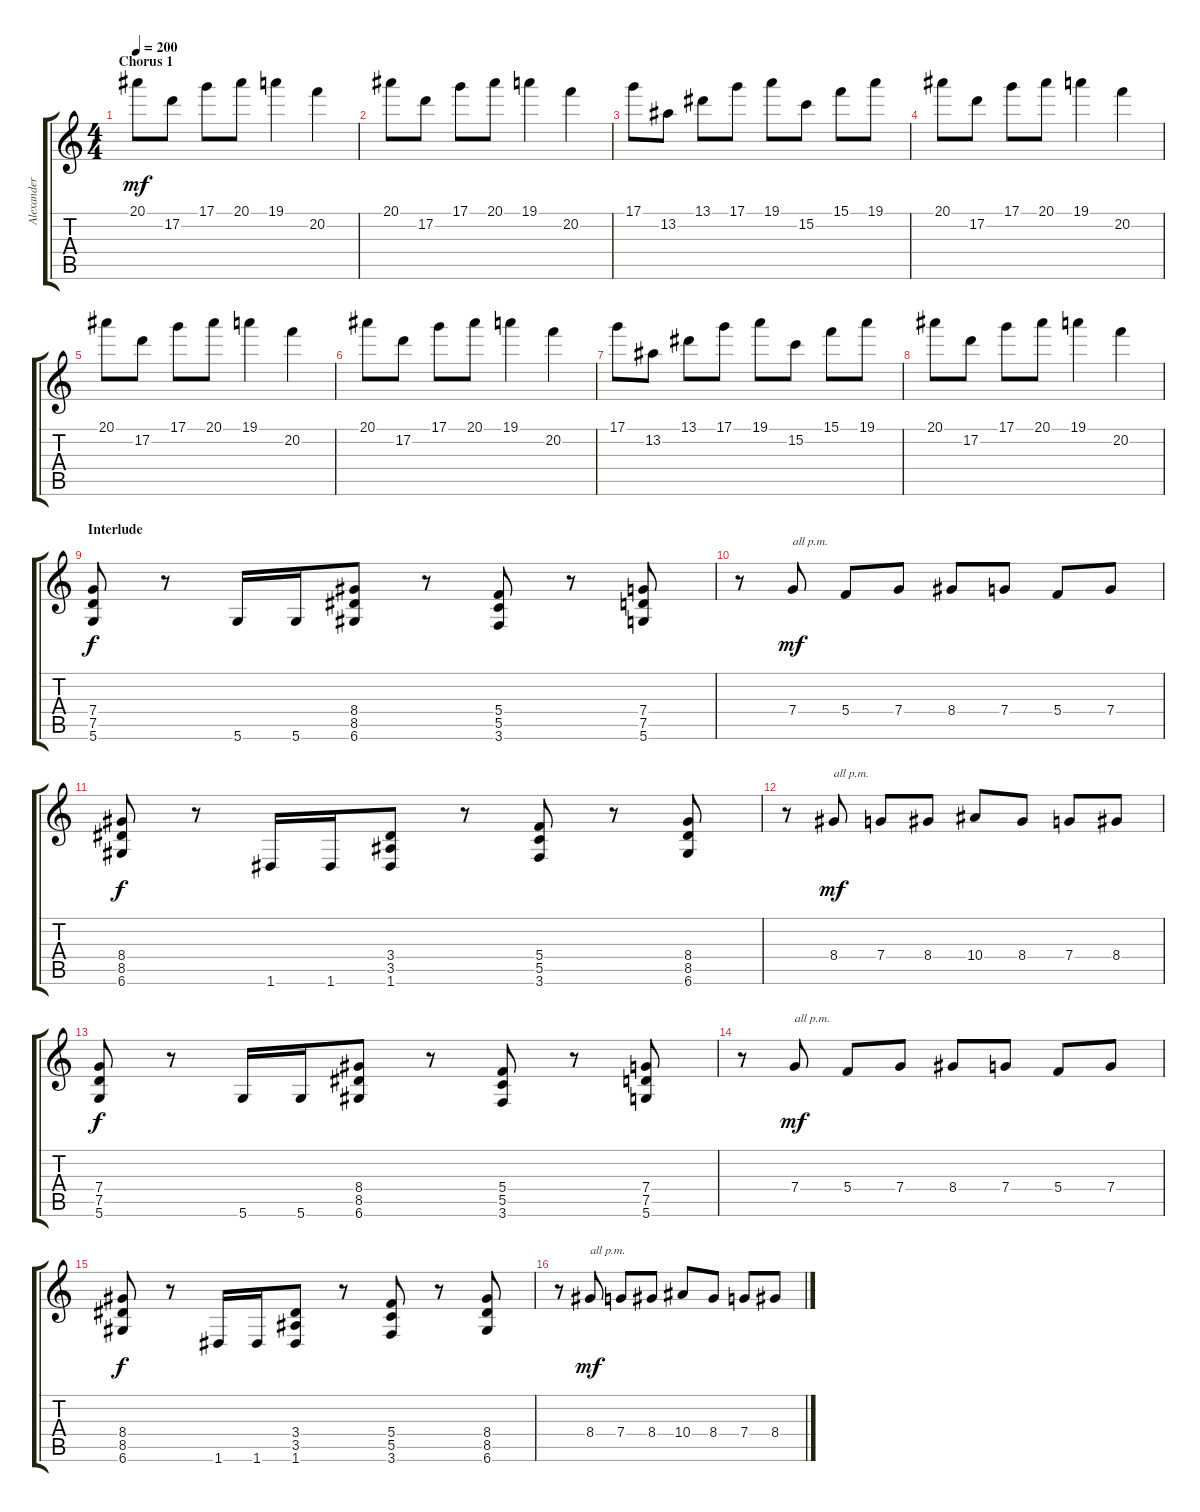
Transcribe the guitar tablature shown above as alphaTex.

\track ("Alexander Kuoppala " "Alexander ") {instrument distortionguitar}
\staff {score tabs}
\tuning (D4 A3 F3 C3 G2 D2) {hide}
\ts (4 4)
\section ("" "Chorus 1")
\tempo 200
\clef g2
\ks c
20.1.8{dy mf} 17.2.8 17.1.8 20.1.8 19.1.4 20.2.4 |
20.1.8 17.2.8 17.1.8 20.1.8 19.1.4 20.2.4 |
17.1.8 13.2.8 13.1.8 17.1.8 19.1.8 15.2.8 15.1.8 19.1.8 |
20.1.8 17.2.8 17.1.8 20.1.8 19.1.4 20.2.4 |
20.1.8 17.2.8 17.1.8 20.1.8 19.1.4 20.2.4 |
20.1.8 17.2.8 17.1.8 20.1.8 19.1.4 20.2.4 |
17.1.8 13.2.8 13.1.8 17.1.8 19.1.8 15.2.8 15.1.8 19.1.8 |
20.1.8 17.2.8 17.1.8 20.1.8 19.1.4 20.2.4 |
\section ("" "Interlude")
(7.4 7.5 5.6).8{dy f} r.8 5.6.16 5.6.16 (8.4 8.5 6.6).8 r.8 (5.4 5.5 3.6).8 r.8 (7.4 7.5 5.6).8 |
r.8 7.4.8{txt "all p.m." dy mf} 5.4.8 7.4.8 8.4.8 7.4.8 5.4.8 7.4.8 |
(8.4 8.5 6.6).8{dy f} r.8 1.6.16 1.6.16 (3.4 3.5 1.6).8 r.8 (5.4 5.5 3.6).8 r.8 (8.4 8.5 6.6).8 |
r.8 8.4.8{txt "all p.m." dy mf} 7.4.8 8.4.8 10.4.8 8.4.8 7.4.8 8.4.8 |
(7.4 7.5 5.6).8{dy f} r.8 5.6.16 5.6.16 (8.4 8.5 6.6).8 r.8 (5.4 5.5 3.6).8 r.8 (7.4 7.5 5.6).8 |
r.8 7.4.8{txt "all p.m." dy mf} 5.4.8 7.4.8 8.4.8 7.4.8 5.4.8 7.4.8 |
(8.4 8.5 6.6).8{dy f} r.8 1.6.16 1.6.16 (3.4 3.5 1.6).8 r.8 (5.4 5.5 3.6).8 r.8 (8.4 8.5 6.6).8 |
r.8 8.4.8{txt "all p.m." dy mf} 7.4.8 8.4.8 10.4.8 8.4.8 7.4.8 8.4.8
